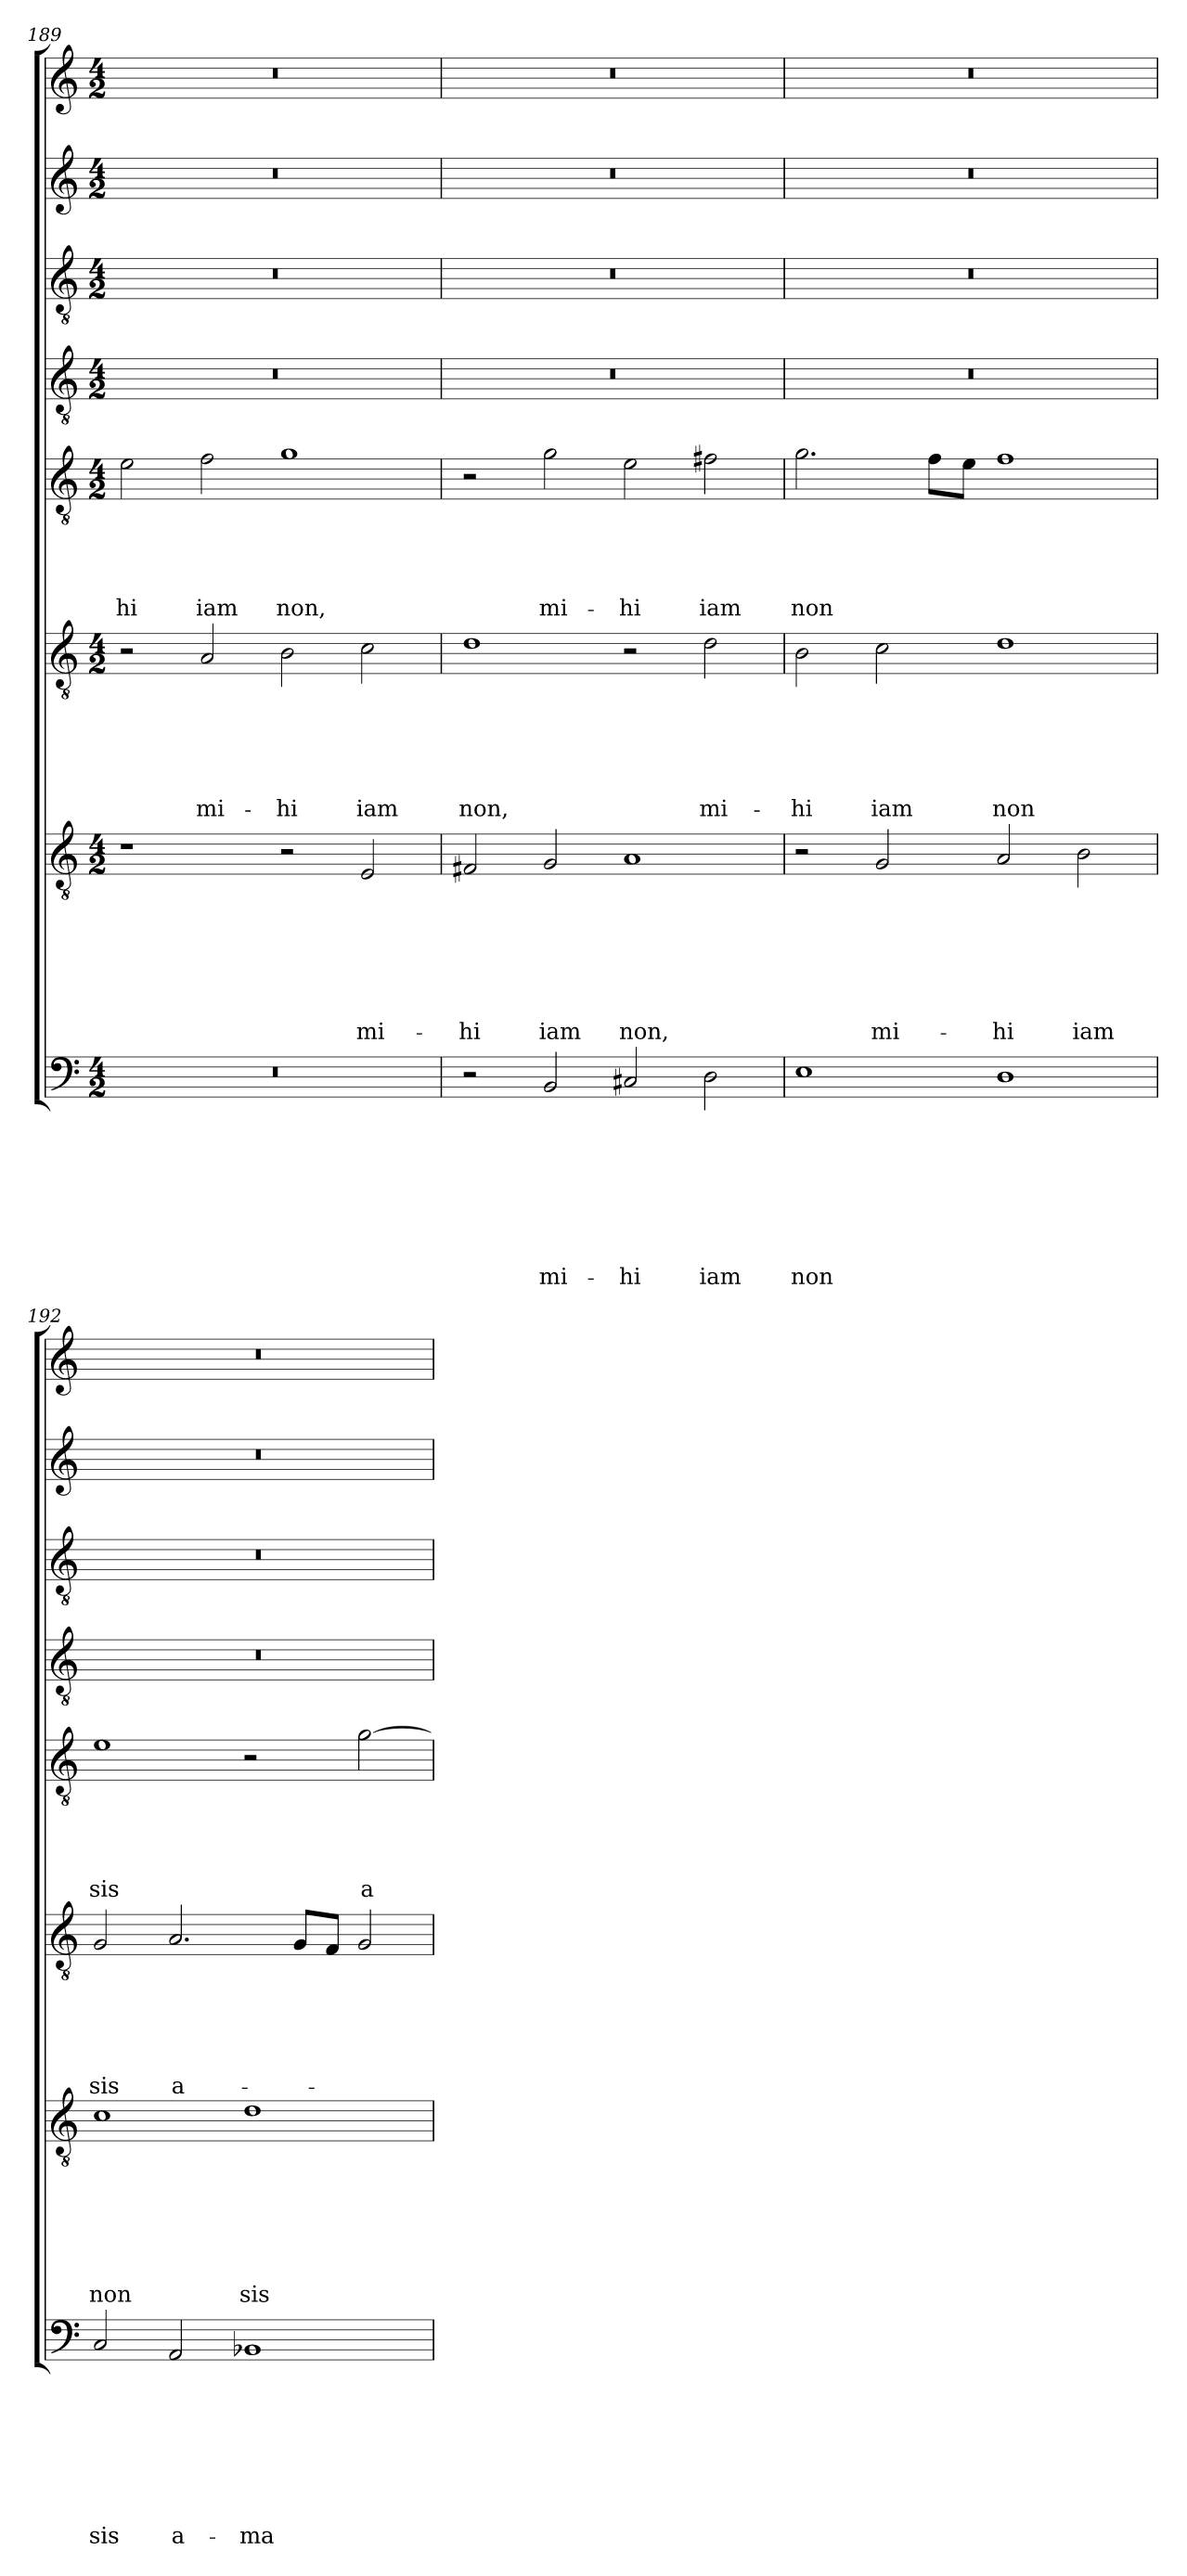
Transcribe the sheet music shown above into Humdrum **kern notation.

**kern	**text	**text	**text	**text	**text	**text	**text	**text	**kern	**text	**text	**text	**text	**text	**text	**text	**kern	**text	**text	**text	**text	**text	**text	**kern	**text	**text	**text	**text	**text	**kern	**kern	**kern	**kern
*part8	*part8	*part8	*part8	*part8	*part8	*part8	*part8	*part8	*part7	*part7	*part7	*part7	*part7	*part7	*part7	*part7	*part6	*part6	*part6	*part6	*part6	*part6	*part6	*part5	*part5	*part5	*part5	*part5	*part5	*part4	*part3	*part2	*part1
*staff8	*staff8	*staff8	*staff8	*staff8	*staff8	*staff8	*staff8	*staff8	*staff7	*staff7	*staff7	*staff7	*staff7	*staff7	*staff7	*staff7	*staff6	*staff6	*staff6	*staff6	*staff6	*staff6	*staff6	*staff5	*staff5	*staff5	*staff5	*staff5	*staff5	*staff4	*staff3	*staff2	*staff1
*clefF4	*	*	*	*	*	*	*	*	*clefGv2	*	*	*	*	*	*	*	*clefGv2	*	*	*	*	*	*	*clefGv2	*	*	*	*	*	*clefGv2	*clefGv2	*clefG2	*clefG2
*k[]	*	*	*	*	*	*	*	*	*k[]	*	*	*	*	*	*	*	*k[]	*	*	*	*	*	*	*k[]	*	*	*	*	*	*k[]	*k[]	*k[]	*k[]
*a:	*	*	*	*	*	*	*	*	*a:	*	*	*	*	*	*	*	*a:	*	*	*	*	*	*	*a:	*	*	*	*	*	*a:	*a:	*a:	*a:
*M4/2	*	*	*	*	*	*	*	*	*M4/2	*	*	*	*	*	*	*	*M4/2	*	*	*	*	*	*	*M4/2	*	*	*	*	*	*M4/2	*M4/2	*M4/2	*M4/2
=189	=189	=189	=189	=189	=189	=189	=189	=189	=189	=189	=189	=189	=189	=189	=189	=189	=189	=189	=189	=189	=189	=189	=189	=189	=189	=189	=189	=189	=189	=189	=189	=189	=189
!	!	!	!	!	!	!	!	!	!	!	!	!	!	!	!	!	!	!	!	!	!	!	!	!	!	!	!	!	!LO:LY:b	!	!	!	!
0r	.	.	.	.	.	.	.	.	1r	.	.	.	.	.	.	.	2r	.	.	.	.	.	.	2e\	.	.	.	.	-hi	0r	0r	0r	0r
!	!	!	!	!	!	!	!	!	!	!	!	!	!	!	!	!	!	!	!	!	!	!	!LO:LY:b	!	!	!	!	!	!LO:LY:b	!	!	!	!
.	.	.	.	.	.	.	.	.	.	.	.	.	.	.	.	.	2A/	.	.	.	.	.	mi-	2f\	.	.	.	.	iam	.	.	.	.
!	!	!	!	!	!	!	!	!	!	!	!	!	!	!	!	!	!	!	!	!	!	!	!LO:LY:b	!	!	!	!	!	!LO:LY:b	!	!	!	!
.	.	.	.	.	.	.	.	.	2r	.	.	.	.	.	.	.	2B\	.	.	.	.	.	-hi	1g	.	.	.	.	non,	.	.	.	.
!	!	!	!	!	!	!	!	!	!	!	!	!	!	!	!	!LO:LY:b	!	!	!	!	!	!	!LO:LY:b	!	!	!	!	!	!	!	!	!	!
.	.	.	.	.	.	.	.	.	2E/	.	.	.	.	.	.	mi-	2c\	.	.	.	.	.	iam	.	.	.	.	.	.	.	.	.	.
=190	=190	=190	=190	=190	=190	=190	=190	=190	=190	=190	=190	=190	=190	=190	=190	=190	=190	=190	=190	=190	=190	=190	=190	=190	=190	=190	=190	=190	=190	=190	=190	=190	=190
!	!	!	!	!	!	!	!	!	!	!	!	!	!	!	!	!LO:LY:b	!	!	!	!	!	!	!LO:LY:b	!	!	!	!	!	!	!	!	!	!
2r	.	.	.	.	.	.	.	.	2F#X/	.	.	.	.	.	.	-hi	1d	.	.	.	.	.	non,	2r	.	.	.	.	.	0r	0r	0r	0r
!	!	!	!	!	!	!	!	!LO:LY:b	!	!	!	!	!	!	!	!LO:LY:b	!	!	!	!	!	!	!	!	!	!	!	!	!LO:LY:b	!	!	!	!
2BB/	.	.	.	.	.	.	.	mi-	2G/	.	.	.	.	.	.	iam	.	.	.	.	.	.	.	2g\	.	.	.	.	mi-	.	.	.	.
!	!	!	!	!	!	!	!	!LO:LY:b	!	!	!	!	!	!	!	!LO:LY:b	!	!	!	!	!	!	!	!	!	!	!	!	!LO:LY:b	!	!	!	!
2C#X/	.	.	.	.	.	.	.	-hi	1A	.	.	.	.	.	.	non,	2r	.	.	.	.	.	.	2e\	.	.	.	.	-hi	.	.	.	.
!	!	!	!	!	!	!	!	!LO:LY:b	!	!	!	!	!	!	!	!	!	!	!	!	!	!	!LO:LY:b	!	!	!	!	!	!LO:LY:b	!	!	!	!
2D\	.	.	.	.	.	.	.	iam	.	.	.	.	.	.	.	.	2d\	.	.	.	.	.	mi-	2f#X\	.	.	.	.	iam	.	.	.	.
!!LO:LB:g=z
=191	=191	=191	=191	=191	=191	=191	=191	=191	=191	=191	=191	=191	=191	=191	=191	=191	=191	=191	=191	=191	=191	=191	=191	=191	=191	=191	=191	=191	=191	=191	=191	=191	=191
!	!	!	!	!	!	!	!	!LO:LY:b	!	!	!	!	!	!	!	!	!	!	!	!	!	!	!LO:LY:b	!	!	!	!	!	!LO:LY:b	!	!	!	!
1E	.	.	.	.	.	.	.	non	2r	.	.	.	.	.	.	.	2B\	.	.	.	.	.	-hi	2.g\	.	.	.	.	non	0r	0r	0r	0r
!	!	!	!	!	!	!	!	!	!	!	!	!	!	!	!	!LO:LY:b	!	!	!	!	!	!	!LO:LY:b	!	!	!	!	!	!	!	!	!	!
.	.	.	.	.	.	.	.	.	2G/	.	.	.	.	.	.	mi-	2c\	.	.	.	.	.	iam	.	.	.	.	.	.	.	.	.	.
.	.	.	.	.	.	.	.	.	.	.	.	.	.	.	.	.	.	.	.	.	.	.	.	8f\L	.	.	.	.	.	.	.	.	.
.	.	.	.	.	.	.	.	.	.	.	.	.	.	.	.	.	.	.	.	.	.	.	.	8e\J	.	.	.	.	.	.	.	.	.
!	!	!	!	!	!	!	!	!	!	!	!	!	!	!	!	!LO:LY:b	!	!	!	!	!	!	!LO:LY:b	!	!	!	!	!	!	!	!	!	!
1D	.	.	.	.	.	.	.	.	2A/	.	.	.	.	.	.	-hi	1d	.	.	.	.	.	non	1f	.	.	.	.	.	.	.	.	.
!	!	!	!	!	!	!	!	!	!	!	!	!	!	!	!	!LO:LY:b	!	!	!	!	!	!	!	!	!	!	!	!	!	!	!	!	!
.	.	.	.	.	.	.	.	.	2B\	.	.	.	.	.	.	iam	.	.	.	.	.	.	.	.	.	.	.	.	.	.	.	.	.
=192	=192	=192	=192	=192	=192	=192	=192	=192	=192	=192	=192	=192	=192	=192	=192	=192	=192	=192	=192	=192	=192	=192	=192	=192	=192	=192	=192	=192	=192	=192	=192	=192	=192
!	!	!	!	!	!	!	!	!LO:LY:b	!	!	!	!	!	!	!	!LO:LY:b	!	!	!	!	!	!	!LO:LY:b	!	!	!	!	!	!LO:LY:b	!	!	!	!
2C/	.	.	.	.	.	.	.	sis	1c	.	.	.	.	.	.	non	2G/	.	.	.	.	.	sis	1e	.	.	.	.	sis	0r	0r	0r	0r
!	!	!	!	!	!	!	!	!LO:LY:b	!	!	!	!	!	!	!	!	!	!	!	!	!	!	!LO:LY:b	!	!	!	!	!	!	!	!	!	!
2AA/	.	.	.	.	.	.	.	a-	.	.	.	.	.	.	.	.	2.A/	.	.	.	.	.	a-	.	.	.	.	.	.	.	.	.	.
!	!	!	!	!	!	!	!	!LO:LY:b	!	!	!	!	!	!	!	!LO:LY:b	!	!	!	!	!	!	!	!	!	!	!	!	!	!	!	!	!
1BB-X	.	.	.	.	.	.	.	-ma-	1d	.	.	.	.	.	.	sis	.	.	.	.	.	.	.	2r	.	.	.	.	.	.	.	.	.
.	.	.	.	.	.	.	.	.	.	.	.	.	.	.	.	.	8G/L	.	.	.	.	.	.	.	.	.	.	.	.	.	.	.	.
.	.	.	.	.	.	.	.	.	.	.	.	.	.	.	.	.	8F/J	.	.	.	.	.	.	.	.	.	.	.	.	.	.	.	.
!	!	!	!	!	!	!	!	!	!	!	!	!	!	!	!	!	!	!	!	!	!	!	!	!	!	!	!	!	!LO:LY:b	!	!	!	!
.	.	.	.	.	.	.	.	.	.	.	.	.	.	.	.	.	2G/	.	.	.	.	.	.	[2g\	.	.	.	.	a-	.	.	.	.
=	=	=	=	=	=	=	=	=	=	=	=	=	=	=	=	=	=	=	=	=	=	=	=	=	=	=	=	=	=	=	=	=	=
*-	*-	*-	*-	*-	*-	*-	*-	*-	*-	*-	*-	*-	*-	*-	*-	*-	*-	*-	*-	*-	*-	*-	*-	*-	*-	*-	*-	*-	*-	*-	*-	*-	*-
